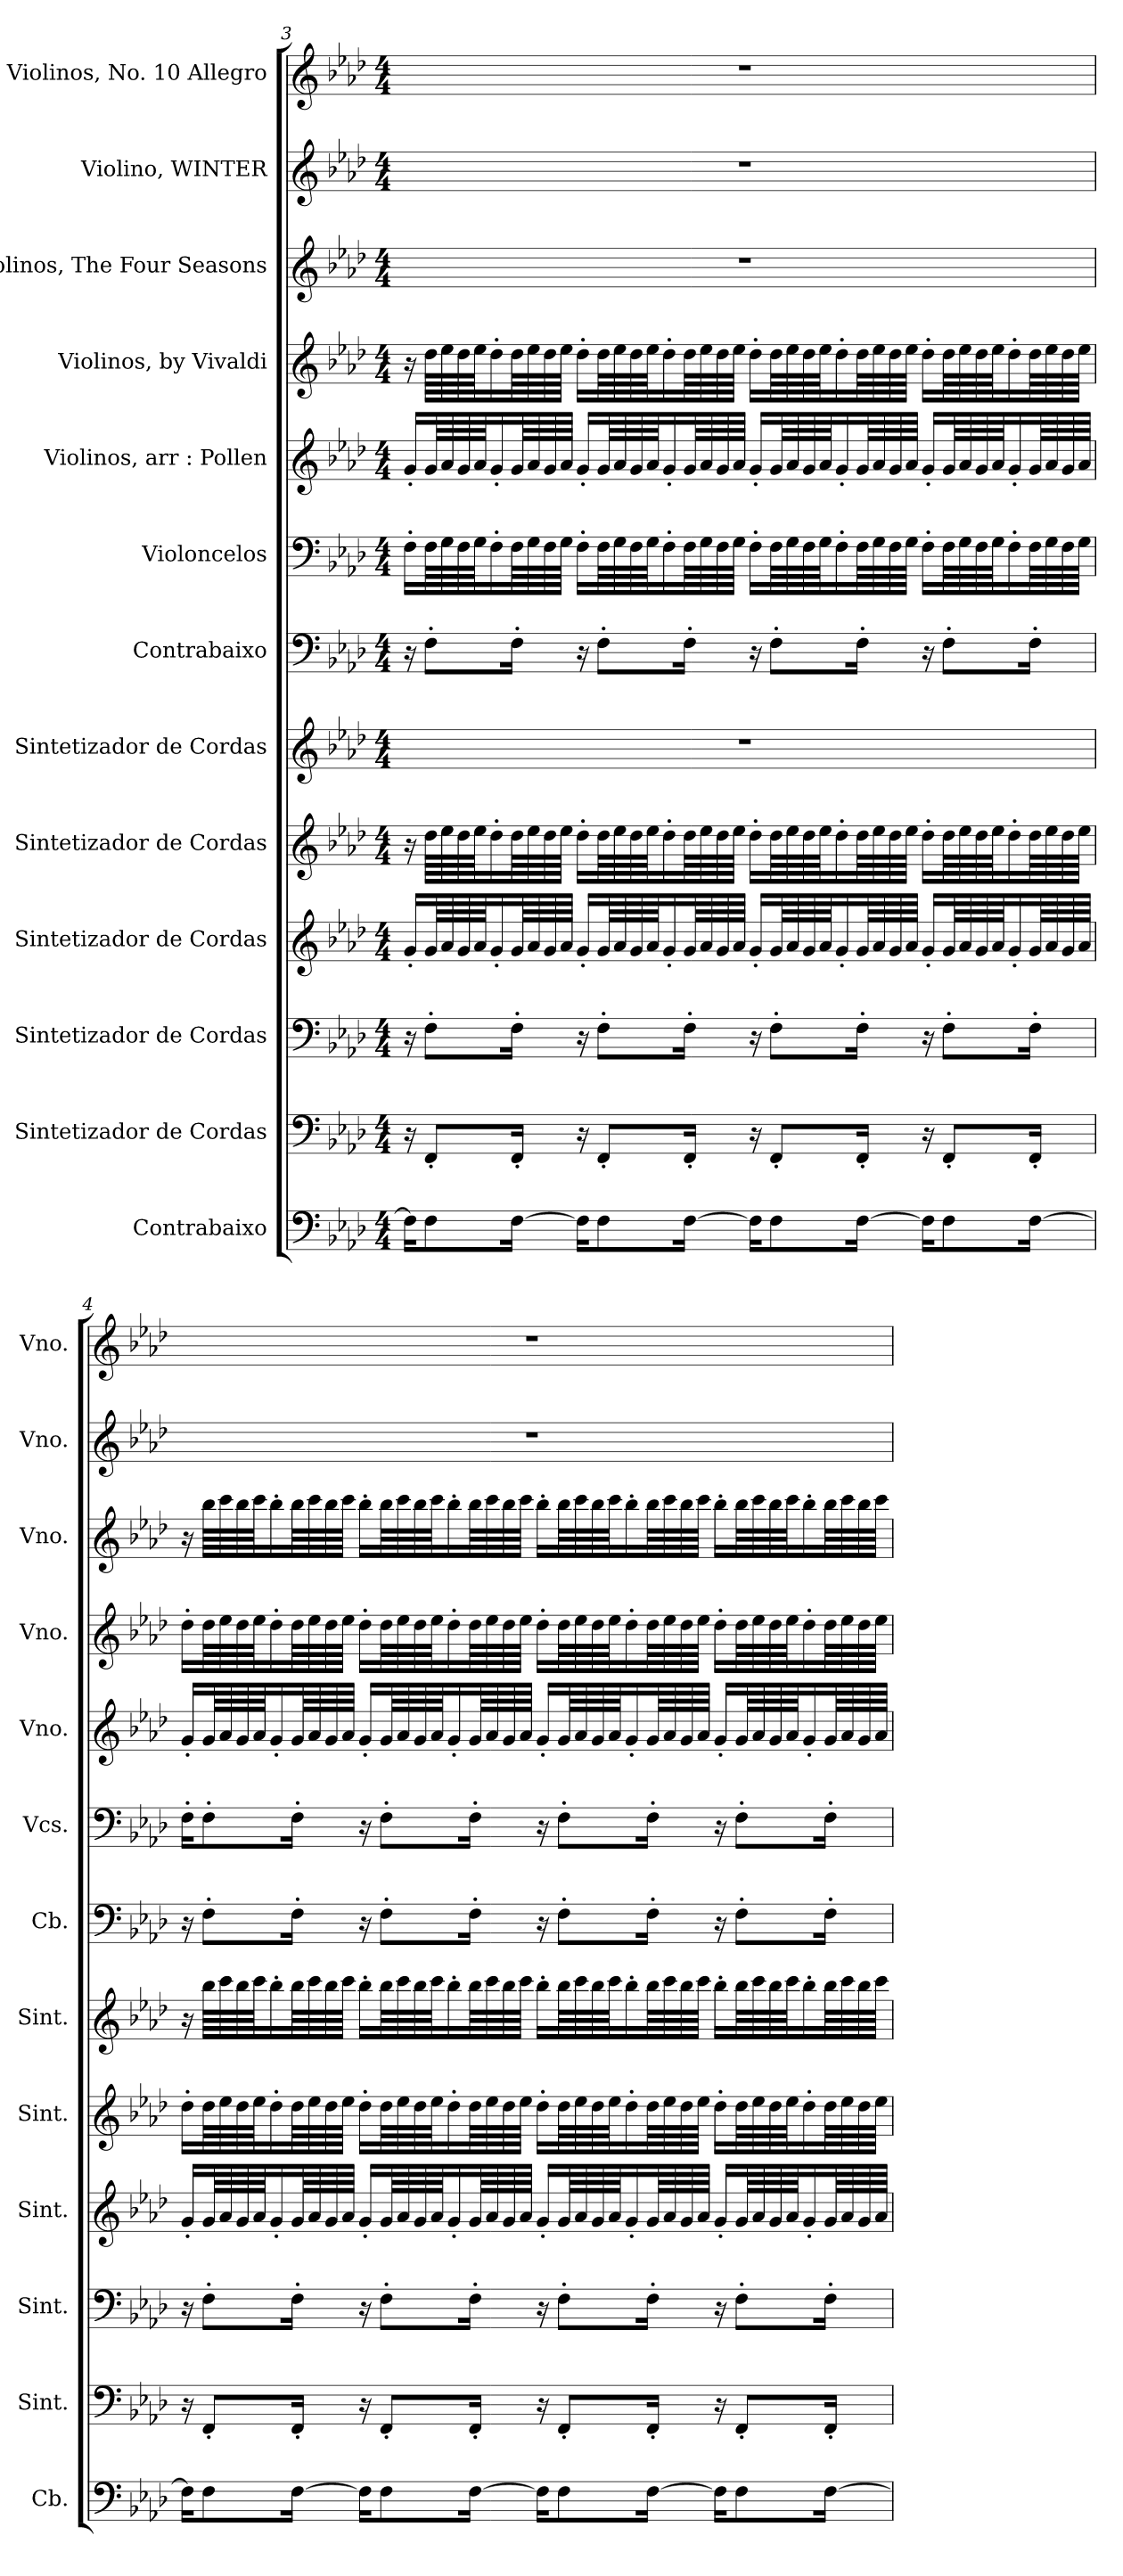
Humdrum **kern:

**kern	**kern	**kern	**kern	**kern	**kern	**kern	**kern	**kern	**kern	**kern	**kern	**kern
*part13	*part12	*part11	*part10	*part9	*part8	*part7	*part6	*part5	*part4	*part3	*part2	*part1
*staff13	*staff12	*staff11	*staff10	*staff9	*staff8	*staff7	*staff6	*staff5	*staff4	*staff3	*staff2	*staff1
*I"Contrabaixo	*I"Sintetizador de Cordas	*I"Sintetizador de Cordas	*I"Sintetizador de Cordas	*I"Sintetizador de Cordas	*I"Sintetizador de Cordas	*I"Contrabaixo	*I"Violoncelos	*I"Violinos, arr : Pollen	*I"Violinos, by Vivaldi	*I"Violinos, The Four Seasons	*I"Violino, WINTER	*I"Violinos, No. 10 Allegro
*I'Cb.	*I'Sint.	*I'Sint.	*I'Sint.	*I'Sint.	*I'Sint.	*I'Cb.	*I'Vcs.	*I'Vno.	*I'Vno.	*I'Vno.	*I'Vno.	*I'Vno.
!!LO:PB:g=z
*clefF4	*clefF4	*clefF4	*clefG2	*clefG2	*clefG2	*clefF4	*clefF4	*clefG2	*clefG2	*clefG2	*clefG2	*clefG2
*ITrd7c12	*	*	*	*	*	*ITrd7c12	*	*	*	*	*	*
*k[b-e-a-d-]	*k[b-e-a-d-]	*k[b-e-a-d-]	*k[b-e-a-d-]	*k[b-e-a-d-]	*k[b-e-a-d-]	*k[b-e-a-d-]	*k[b-e-a-d-]	*k[b-e-a-d-]	*k[b-e-a-d-]	*k[b-e-a-d-]	*k[b-e-a-d-]	*k[b-e-a-d-]
*M4/4	*M4/4	*M4/4	*M4/4	*M4/4	*M4/4	*M4/4	*M4/4	*M4/4	*M4/4	*M4/4	*M4/4	*M4/4
=3	=3	=3	=3	=3	=3	=3	=3	=3	=3	=3	=3	=3
16FF\KL]	16r	16r	16g'/LL	16r	1r	16r	16F'\LL	16g'/LL	16r	1r	1r	1r
8FF\	8FF'/L	8F'\L	64g/LL	64dd-\LLLL	.	8FF'\L	64F\LL	64g/LL	64dd-\LLLL	.	.	.
.	.	.	64a-/	64ee-\	.	.	64G\	64a-/	64ee-\	.	.	.
.	.	.	64g/	64dd-\	.	.	64F\	64g/	64dd-\	.	.	.
.	.	.	64a-/JJ	64ee-\JJ	.	.	64G\JJ	64a-/JJ	64ee-\JJ	.	.	.
.	.	.	16g'/	16dd-'\	.	.	16F'\	16g'/	16dd-'\	.	.	.
[16FF\Jk	16FF'/Jk	16F'\Jk	64g/LL	64dd-\LL	.	16FF'\Jk	64F\LL	64g/LL	64dd-\LL	.	.	.
.	.	.	64a-/	64ee-\	.	.	64G\	64a-/	64ee-\	.	.	.
.	.	.	64g/	64dd-\	.	.	64F\	64g/	64dd-\	.	.	.
.	.	.	64a-/JJJJ	64ee-\JJJJ	.	.	64G\JJJJ	64a-/JJJJ	64ee-\JJJJ	.	.	.
16FF\KL]	16r	16r	16g'/LL	16dd-'\LL	.	16r	16F'\LL	16g'/LL	16dd-'\LL	.	.	.
8FF\	8FF'/L	8F'\L	64g/LL	64dd-\LL	.	8FF'\L	64F\LL	64g/LL	64dd-\LL	.	.	.
.	.	.	64a-/	64ee-\	.	.	64G\	64a-/	64ee-\	.	.	.
.	.	.	64g/	64dd-\	.	.	64F\	64g/	64dd-\	.	.	.
.	.	.	64a-/JJ	64ee-\JJ	.	.	64G\JJ	64a-/JJ	64ee-\JJ	.	.	.
.	.	.	16g'/	16dd-'\	.	.	16F'\	16g'/	16dd-'\	.	.	.
[16FF\Jk	16FF'/Jk	16F'\Jk	64g/LL	64dd-\LL	.	16FF'\Jk	64F\LL	64g/LL	64dd-\LL	.	.	.
.	.	.	64a-/	64ee-\	.	.	64G\	64a-/	64ee-\	.	.	.
.	.	.	64g/	64dd-\	.	.	64F\	64g/	64dd-\	.	.	.
.	.	.	64a-/JJJJ	64ee-\JJJJ	.	.	64G\JJJJ	64a-/JJJJ	64ee-\JJJJ	.	.	.
16FF\KL]	16r	16r	16g'/LL	16dd-'\LL	.	16r	16F'\LL	16g'/LL	16dd-'\LL	.	.	.
8FF\	8FF'/L	8F'\L	64g/LL	64dd-\LL	.	8FF'\L	64F\LL	64g/LL	64dd-\LL	.	.	.
.	.	.	64a-/	64ee-\	.	.	64G\	64a-/	64ee-\	.	.	.
.	.	.	64g/	64dd-\	.	.	64F\	64g/	64dd-\	.	.	.
.	.	.	64a-/JJ	64ee-\JJ	.	.	64G\JJ	64a-/JJ	64ee-\JJ	.	.	.
.	.	.	16g'/	16dd-'\	.	.	16F'\	16g'/	16dd-'\	.	.	.
[16FF\Jk	16FF'/Jk	16F'\Jk	64g/LL	64dd-\LL	.	16FF'\Jk	64F\LL	64g/LL	64dd-\LL	.	.	.
.	.	.	64a-/	64ee-\	.	.	64G\	64a-/	64ee-\	.	.	.
.	.	.	64g/	64dd-\	.	.	64F\	64g/	64dd-\	.	.	.
.	.	.	64a-/JJJJ	64ee-\JJJJ	.	.	64G\JJJJ	64a-/JJJJ	64ee-\JJJJ	.	.	.
16FF\KL]	16r	16r	16g'/LL	16dd-'\LL	.	16r	16F'\LL	16g'/LL	16dd-'\LL	.	.	.
8FF\	8FF'/L	8F'\L	64g/LL	64dd-\LL	.	8FF'\L	64F\LL	64g/LL	64dd-\LL	.	.	.
.	.	.	64a-/	64ee-\	.	.	64G\	64a-/	64ee-\	.	.	.
.	.	.	64g/	64dd-\	.	.	64F\	64g/	64dd-\	.	.	.
.	.	.	64a-/JJ	64ee-\JJ	.	.	64G\JJ	64a-/JJ	64ee-\JJ	.	.	.
.	.	.	16g'/	16dd-'\	.	.	16F'\	16g'/	16dd-'\	.	.	.
[16FF\Jk	16FF'/Jk	16F'\Jk	64g/LL	64dd-\LL	.	16FF'\Jk	64F\LL	64g/LL	64dd-\LL	.	.	.
.	.	.	64a-/	64ee-\	.	.	64G\	64a-/	64ee-\	.	.	.
.	.	.	64g/	64dd-\	.	.	64F\	64g/	64dd-\	.	.	.
.	.	.	64a-/JJJJ	64ee-\JJJJ	.	.	64G\JJJJ	64a-/JJJJ	64ee-\JJJJ	.	.	.
!!LO:PB:g=z
=4	=4	=4	=4	=4	=4	=4	=4	=4	=4	=4	=4	=4
16FF\KL]	16r	16r	16g'/LL	16dd-'\LL	16r	16r	16F'\KL	16g'/LL	16dd-'\LL	16r	1r	1r
8FF\	8FF'/L	8F'\L	64g/LL	64dd-\LL	64bb-\LLLL	8FF'\L	8F'\	64g/LL	64dd-\LL	64bb-\LLLL	.	.
.	.	.	64a-/	64ee-\	64ccc\	.	.	64a-/	64ee-\	64ccc\	.	.
.	.	.	64g/	64dd-\	64bb-\	.	.	64g/	64dd-\	64bb-\	.	.
.	.	.	64a-/JJ	64ee-\JJ	64ccc\JJ	.	.	64a-/JJ	64ee-\JJ	64ccc\JJ	.	.
.	.	.	16g'/	16dd-'\	16bb-'\	.	.	16g'/	16dd-'\	16bb-'\	.	.
[16FF\Jk	16FF'/Jk	16F'\Jk	64g/LL	64dd-\LL	64bb-\LL	16FF'\Jk	16F'\Jk	64g/LL	64dd-\LL	64bb-\LL	.	.
.	.	.	64a-/	64ee-\	64ccc\	.	.	64a-/	64ee-\	64ccc\	.	.
.	.	.	64g/	64dd-\	64bb-\	.	.	64g/	64dd-\	64bb-\	.	.
.	.	.	64a-/JJJJ	64ee-\JJJJ	64ccc\JJJJ	.	.	64a-/JJJJ	64ee-\JJJJ	64ccc\JJJJ	.	.
16FF\KL]	16r	16r	16g'/LL	16dd-'\LL	16bb-'\LL	16r	16r	16g'/LL	16dd-'\LL	16bb-'\LL	.	.
8FF\	8FF'/L	8F'\L	64g/LL	64dd-\LL	64bb-\LL	8FF'\L	8F'\L	64g/LL	64dd-\LL	64bb-\LL	.	.
.	.	.	64a-/	64ee-\	64ccc\	.	.	64a-/	64ee-\	64ccc\	.	.
.	.	.	64g/	64dd-\	64bb-\	.	.	64g/	64dd-\	64bb-\	.	.
.	.	.	64a-/JJ	64ee-\JJ	64ccc\JJ	.	.	64a-/JJ	64ee-\JJ	64ccc\JJ	.	.
.	.	.	16g'/	16dd-'\	16bb-'\	.	.	16g'/	16dd-'\	16bb-'\	.	.
[16FF\Jk	16FF'/Jk	16F'\Jk	64g/LL	64dd-\LL	64bb-\LL	16FF'\Jk	16F'\Jk	64g/LL	64dd-\LL	64bb-\LL	.	.
.	.	.	64a-/	64ee-\	64ccc\	.	.	64a-/	64ee-\	64ccc\	.	.
.	.	.	64g/	64dd-\	64bb-\	.	.	64g/	64dd-\	64bb-\	.	.
.	.	.	64a-/JJJJ	64ee-\JJJJ	64ccc\JJJJ	.	.	64a-/JJJJ	64ee-\JJJJ	64ccc\JJJJ	.	.
16FF\KL]	16r	16r	16g'/LL	16dd-'\LL	16bb-'\LL	16r	16r	16g'/LL	16dd-'\LL	16bb-'\LL	.	.
8FF\	8FF'/L	8F'\L	64g/LL	64dd-\LL	64bb-\LL	8FF'\L	8F'\L	64g/LL	64dd-\LL	64bb-\LL	.	.
.	.	.	64a-/	64ee-\	64ccc\	.	.	64a-/	64ee-\	64ccc\	.	.
.	.	.	64g/	64dd-\	64bb-\	.	.	64g/	64dd-\	64bb-\	.	.
.	.	.	64a-/JJ	64ee-\JJ	64ccc\JJ	.	.	64a-/JJ	64ee-\JJ	64ccc\JJ	.	.
.	.	.	16g'/	16dd-'\	16bb-'\	.	.	16g'/	16dd-'\	16bb-'\	.	.
[16FF\Jk	16FF'/Jk	16F'\Jk	64g/LL	64dd-\LL	64bb-\LL	16FF'\Jk	16F'\Jk	64g/LL	64dd-\LL	64bb-\LL	.	.
.	.	.	64a-/	64ee-\	64ccc\	.	.	64a-/	64ee-\	64ccc\	.	.
.	.	.	64g/	64dd-\	64bb-\	.	.	64g/	64dd-\	64bb-\	.	.
.	.	.	64a-/JJJJ	64ee-\JJJJ	64ccc\JJJJ	.	.	64a-/JJJJ	64ee-\JJJJ	64ccc\JJJJ	.	.
16FF\KL]	16r	16r	16g'/LL	16dd-'\LL	16bb-'\LL	16r	16r	16g'/LL	16dd-'\LL	16bb-'\LL	.	.
8FF\	8FF'/L	8F'\L	64g/LL	64dd-\LL	64bb-\LL	8FF'\L	8F'\L	64g/LL	64dd-\LL	64bb-\LL	.	.
.	.	.	64a-/	64ee-\	64ccc\	.	.	64a-/	64ee-\	64ccc\	.	.
.	.	.	64g/	64dd-\	64bb-\	.	.	64g/	64dd-\	64bb-\	.	.
.	.	.	64a-/JJ	64ee-\JJ	64ccc\JJ	.	.	64a-/JJ	64ee-\JJ	64ccc\JJ	.	.
.	.	.	16g'/	16dd-'\	16bb-'\	.	.	16g'/	16dd-'\	16bb-'\	.	.
[16FF\Jk	16FF'/Jk	16F'\Jk	64g/LL	64dd-\LL	64bb-\LL	16FF'\Jk	16F'\Jk	64g/LL	64dd-\LL	64bb-\LL	.	.
.	.	.	64a-/	64ee-\	64ccc\	.	.	64a-/	64ee-\	64ccc\	.	.
.	.	.	64g/	64dd-\	64bb-\	.	.	64g/	64dd-\	64bb-\	.	.
.	.	.	64a-/JJJJ	64ee-\JJJJ	64ccc\JJJJ	.	.	64a-/JJJJ	64ee-\JJJJ	64ccc\JJJJ	.	.
=	=	=	=	=	=	=	=	=	=	=	=	=
*-	*-	*-	*-	*-	*-	*-	*-	*-	*-	*-	*-	*-
